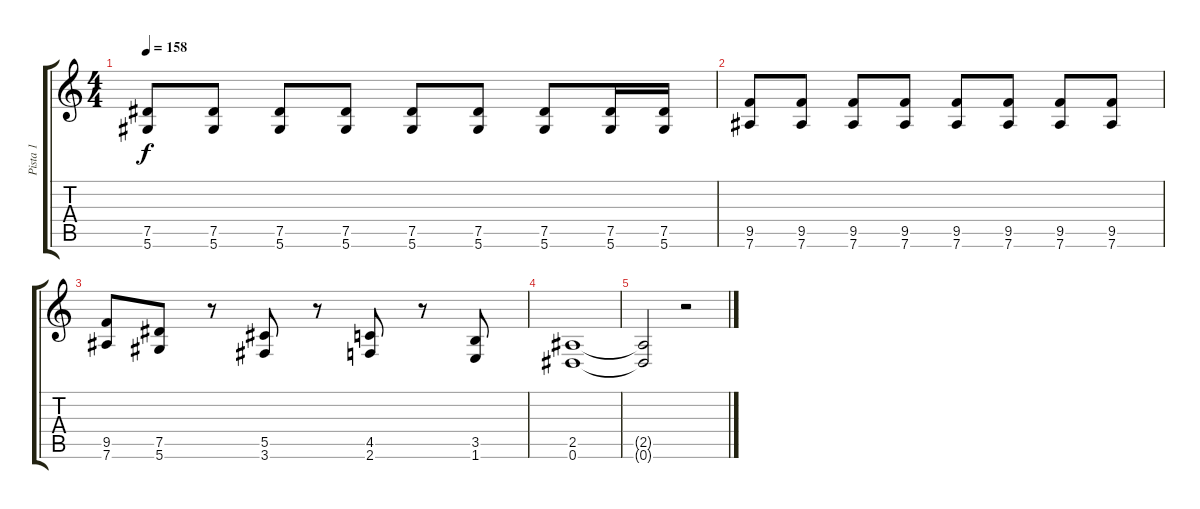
\track ("Pista 1" "Pista 1") {instrument overdrivenguitar}
\staff {score tabs}
\tuning (Eb4 Bb3 Gb3 Db3 Ab2 Eb2) {hide}
\ts (4 4)
\tempo 158
\clef g2
\ks c
(7.5 5.6).8{dy f} (7.5 5.6).8 (7.5 5.6).8 (7.5 5.6).8 (7.5 5.6).8 (7.5 5.6).8 (7.5 5.6).8 (7.5 5.6).16 (7.5 5.6).16 |
(9.5 7.6).8 (9.5 7.6).8 (9.5 7.6).8 (9.5 7.6).8 (9.5 7.6).8 (9.5 7.6).8 (9.5 7.6).8 (9.5 7.6).8 |
(9.5 7.6).8 (7.5 5.6).8 r.8 (5.5 3.6).8 r.8 (4.5 2.6).8 r.8 (3.5 1.6).8 |
(2.5 0.6).1 |
(2.5{t} 0.6{t}).2 r.2
